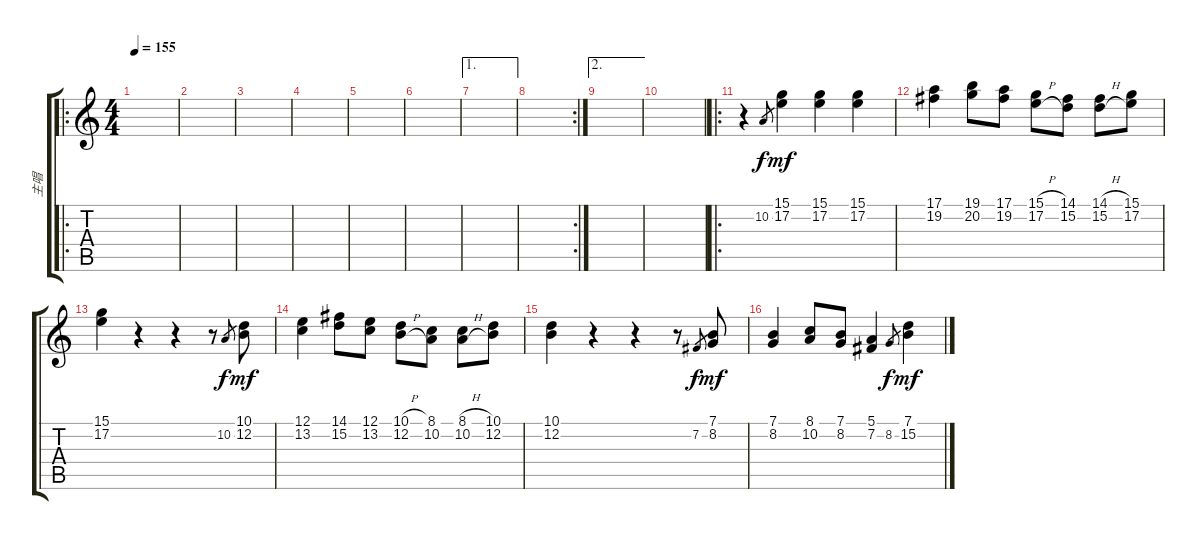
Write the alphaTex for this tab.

\track ("主唱" "主唱") {instrument voiceoohs}
\staff {score tabs}
\tuning (E4 B3 G3 D3 A2 E2) {hide}
\ro
\ts (4 4)
\tempo 155
\clef g2
\ks c
|
|
|
|
|
|
\ae 1
|
\rc 2
|
\ae 2
|
|
\ro
r.4 10.2.8{gr} (15.1 17.2).4{dy mf} (15.1 17.2).4 (15.1 17.2).4 |
(17.1 19.2).4 (19.1 20.2).8 (17.1 19.2).8 (15.1{h} 17.2{h}).8 (14.1 15.2).8 (14.1{h} 15.2{h}).8 (15.1 17.2).8 |
(15.1 17.2).4 r.4 r.4 r.8 10.2.8{gr dy f} (10.1 12.2).8{dy mf} |
(12.1 13.2).4 (14.1 15.2).8 (12.1 13.2).8 (10.1{h} 12.2{h}).8 (8.1 10.2).8 (8.1{h} 10.2{h}).8 (10.1 12.2).8 |
(10.1 12.2).4 r.4 r.4 r.8 7.2.8{gr dy f} (7.1 8.2).8{dy mf} |
(7.1 8.2).4 (8.1 10.2).8 (7.1 8.2).8 (5.1 7.2).4 8.2.8{gr dy f} (7.1 15.2).4{dy mf}
